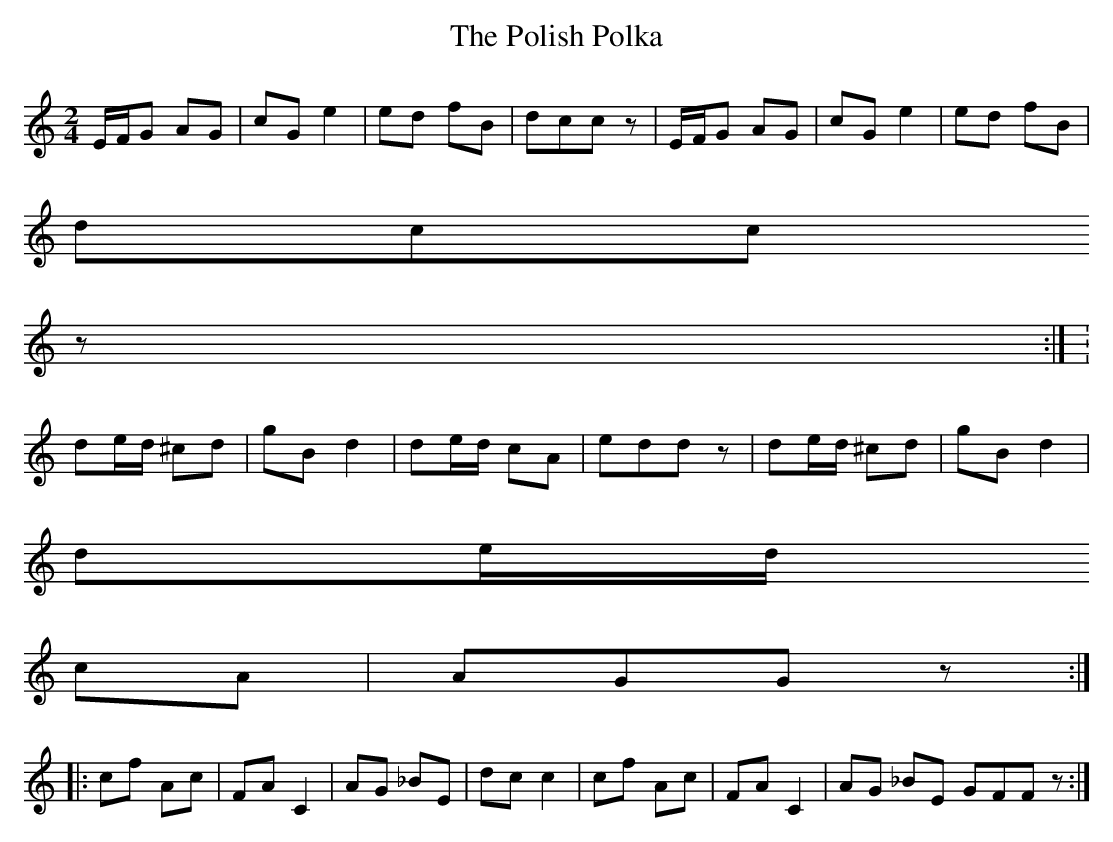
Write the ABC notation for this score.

X:1
T:The Polish Polka
M:2/4
L:1/8
K:C
E/2F/2G AG | cG e2 |  ed fB | dcc z | E/2F/2G AG | cG e2 |  ed fB |
dcc
z :| :
de/2d/2 ^cd | gB d2 | de/2d/2 cA | edd z | de/2d/2 ^cd | gB d2 |
de/2d/2
 cA | AGG z :|:
 cf Ac | FA C2 | AG _BE | dc c2 |  cf Ac | FA C2 | AG _BE GFF z :|
